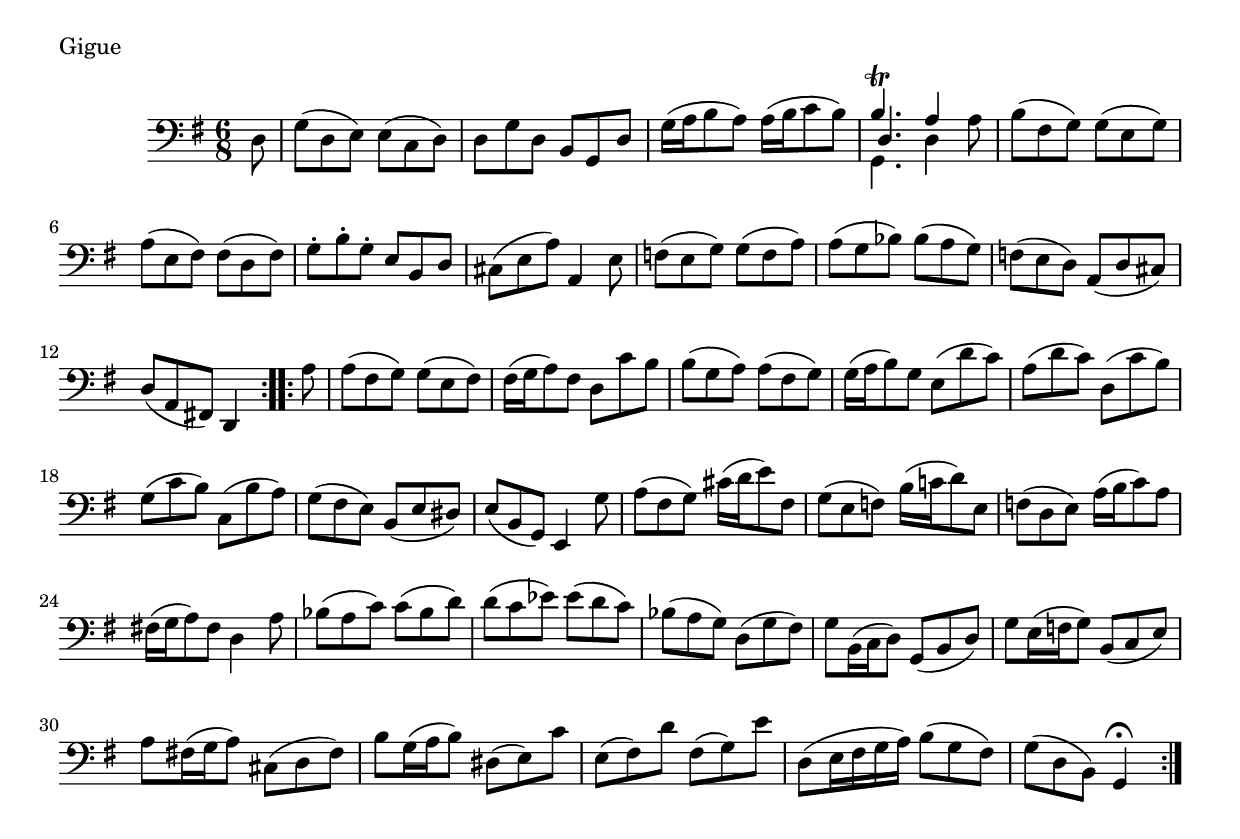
\score {
    \header {
        piece = "Gigue"
    }
    \layout {}
    \relative c {
       \clef bass
 
	\time 6/8
	\key g \major
	\set Staff.midiInstrument = "cello"

	\partial 8 d8 | 
	g( d e) e( c d) | 
	d g d b g d' |
	g16(a b8 a) a16(b c8 b) | 
	<<{b4.\trill a4}\\{g,4. d'4}\\{d4. s4}>> a'8 |
	%5
	b( fis g) g( e g) | 
	a( e fis) fis( d fis) | 
	g-. b-. g-. e b d |
	cis( e a) a,4 e'8 | 
	f( e g) g( f a) | 
	%10
	a( g bes) bes( a g) |
	f( e d) a( d cis) | 
	d( a fis!) d4 \bar ":..:" a''8 | 
	a( fis g) g( e fis) |
	fis16( g a8) fis d c' b | 
	%15
	b( g a) a( fis g) | 
	g16( a b8) g e( d' c) |
	a( d c) d,( c' b) | 
	g( c b) c,( b' a) | 
	g( fis e) b( e dis) |
	%20
	e( b g) e4 g'8 | 
	a( fis g) cis16( d e8) fis, | 
	g( e f) b16( c! d8) e, |
	f( d e) a16( b c8) a | 
	fis!16( g a8) fis d4 a'8 | 
	%25
	bes( a c) c( bes d) |
	d( c ees) ees( d c) | 
	bes( a g) d( g fis) | 
	g b,16( c d8) g,( b d) |
	g e16( f g8) b,( c e) | 
	%30
	a fis!16( g a8) cis,( d fis) | 
	b g16( a b8) dis,( e) c' |
	e,( fis) d' fis,( g) e' | 
	d,( e16fis g a) b8( g fis) |
	g( d b) g4\fermata \bar ":|."
}
}
